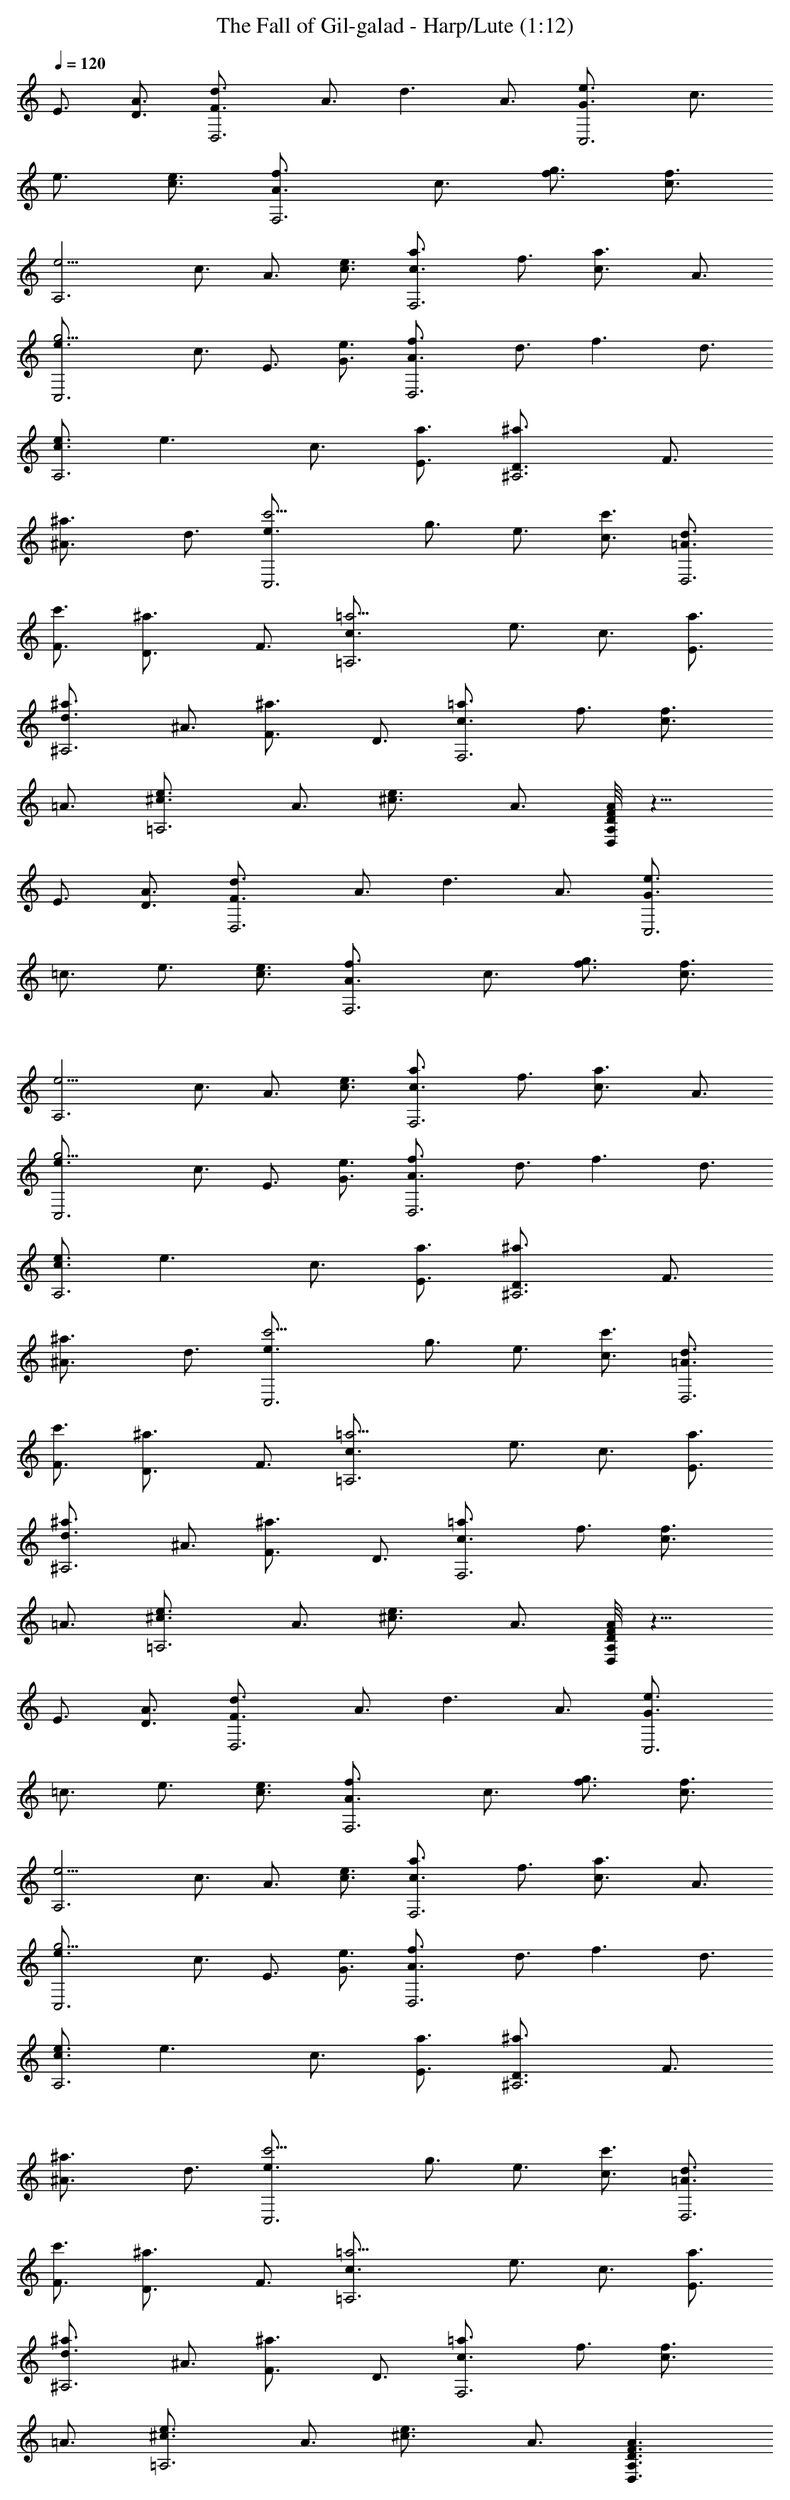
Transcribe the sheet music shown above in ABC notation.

X:1
T:The Fall of Gil-galad - Harp/Lute (1:12)
L:1/4
Q:120
K:C
E3/4 [A3/4D3/4] [d3/2F3/4D,3] A3/4 [d3/2z3/4] A3/4 [e3/2G3/4C,3] c3/4
e3/4 [e3/4c3/4] [f3/2A3/4F,3] c3/4 [g3/4f3/4] [f3/4c3/4]
[e9/4A,3z3/4] c3/4 A3/4 [e3/4c3/4] [a3/2c3/4F,3] f3/4 [a3/2c3/4] A3/4
[g9/4e3/4C,3] c3/4 E3/4 [e3/4G3/4] [f3/2A3/4D,3] d3/4 [f3/2z3/4] d3/4
[e3/4c3/4A,3] [e3/2z3/4] c3/4 [a3/4E3/4] [^a3/2D3/4^A,3] F3/4
[^a3/2^A3/4] d3/4 [c'9/4e3/4C,3] g3/4 e3/4 [c'3/4c3/4] [d3/4=A3/4D,3]
[c'3/4F3/4] [^a3/2D3/4] F3/4 [=a9/4c3/4=A,3] e3/4 c3/4 [a3/4E3/4]
[^a3/2d3/4^A,3] ^A3/4 [^a3/2F3/4] D3/4 [=a3/2c3/4F,3] f3/4 [f3/2c3/4]
=A3/4 [e3/2^c3/4=A,3] A3/4 [^c3/2e3/4] A3/4 [A/8A,/8F/8D/8D,/8] z11/8
E3/4 [A3/4D3/4] [d3/2F3/4D,3] A3/4 [d3/2z3/4] A3/4 [e3/2G3/4C,3]
=c3/4 e3/4 [e3/4c3/4] [f3/2A3/4F,3] c3/4 [g3/4f3/4] [f3/4c3/4]
[e9/4A,3z3/4] c3/4 A3/4 [e3/4c3/4] [a3/2c3/4F,3] f3/4 [a3/2c3/4] A3/4
[g9/4e3/4C,3] c3/4 E3/4 [e3/4G3/4] [f3/2A3/4D,3] d3/4 [f3/2z3/4] d3/4
[e3/4c3/4A,3] [e3/2z3/4] c3/4 [a3/4E3/4] [^a3/2D3/4^A,3] F3/4
[^a3/2^A3/4] d3/4 [c'9/4e3/4C,3] g3/4 e3/4 [c'3/4c3/4] [d3/4=A3/4D,3]
[c'3/4F3/4] [^a3/2D3/4] F3/4 [=a9/4c3/4=A,3] e3/4 c3/4 [a3/4E3/4]
[^a3/2d3/4^A,3] ^A3/4 [^a3/2F3/4] D3/4 [=a3/2c3/4F,3] f3/4 [f3/2c3/4]
=A3/4 [e3/2^c3/4=A,3] A3/4 [^c3/2e3/4] A3/4 [A/8A,/8F/8D/8D,/8] z11/8
E3/4 [A3/4D3/4] [d3/2F3/4D,3] A3/4 [d3/2z3/4] A3/4 [e3/2G3/4C,3]
=c3/4 e3/4 [e3/4c3/4] [f3/2A3/4F,3] c3/4 [g3/4f3/4] [f3/4c3/4]
[e9/4A,3z3/4] c3/4 A3/4 [e3/4c3/4] [a3/2c3/4F,3] f3/4 [a3/2c3/4] A3/4
[g9/4e3/4C,3] c3/4 E3/4 [e3/4G3/4] [f3/2A3/4D,3] d3/4 [f3/2z3/4] d3/4
[e3/4c3/4A,3] [e3/2z3/4] c3/4 [a3/4E3/4] [^a3/2D3/4^A,3] F3/4
[^a3/2^A3/4] d3/4 [c'9/4e3/4C,3] g3/4 e3/4 [c'3/4c3/4] [d3/4=A3/4D,3]
[c'3/4F3/4] [^a3/2D3/4] F3/4 [=a9/4c3/4=A,3] e3/4 c3/4 [a3/4E3/4]
[^a3/2d3/4^A,3] ^A3/4 [^a3/2F3/4] D3/4 [=a3/2c3/4F,3] f3/4 [f3/2c3/4]
=A3/4 [e3/2^c3/4=A,3] A3/4 [^c3/2e3/4] A3/4 [A3/2A,3/2F3/2D3/2D,3/2]
